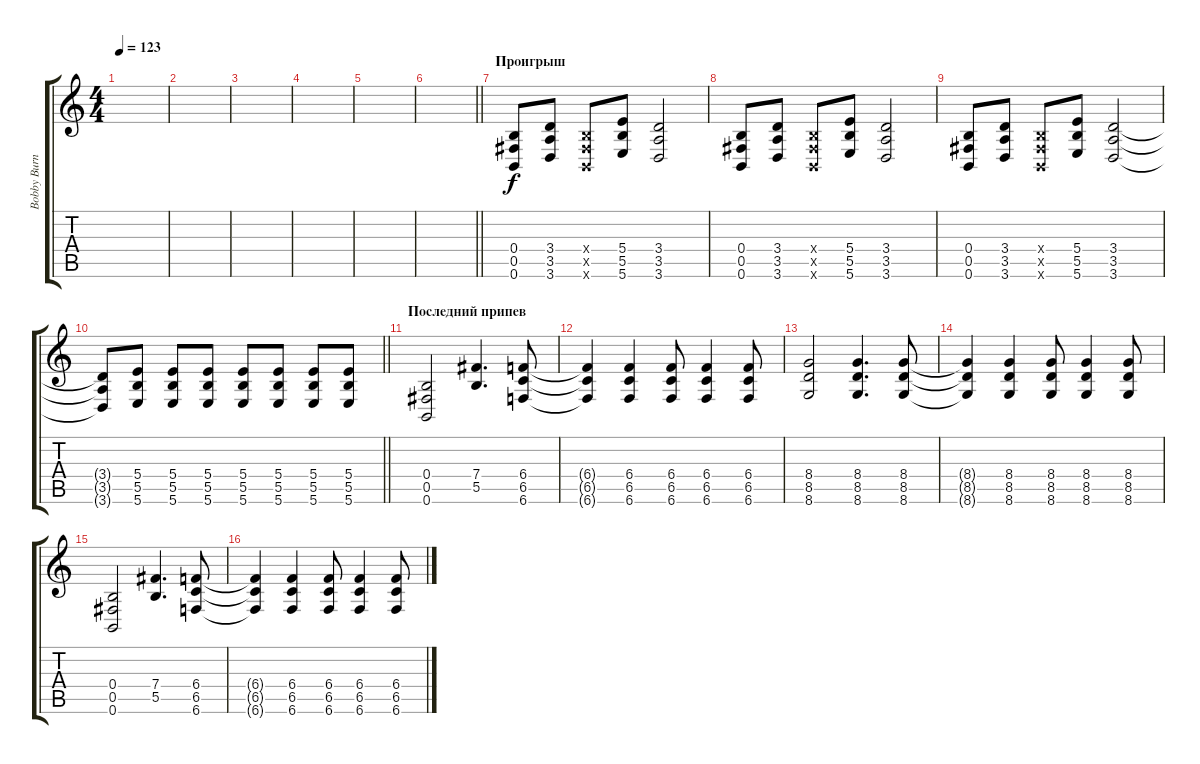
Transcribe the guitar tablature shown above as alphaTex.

\track ("Bobby Burns" "Bobby Burn") {instrument distortionguitar}
\staff {score tabs}
\tuning (Db4 Ab3 E3 B2 Gb2 B1) {hide}
\ts (4 4)
\tempo 123
\clef g2
\ks c
|
|
|
|
|
\barLineRight lightlight
|
\section ("" "Проигрыш")
(0.4 0.5 0.6).8 (3.4 3.5 3.6).8 (0.4{x} 0.5{x} 0.6{x}).8 (5.4 5.5 5.6).8 (3.4 3.5 3.6).2 |
(0.4 0.5 0.6).8 (3.4 3.5 3.6).8 (0.4{x} 0.5{x} 0.6{x}).8 (5.4 5.5 5.6).8 (3.4 3.5 3.6).2 |
(0.4 0.5 0.6).8 (3.4 3.5 3.6).8 (0.4{x} 0.5{x} 0.6{x}).8 (5.4 5.5 5.6).8 (3.4 3.5 3.6).2 |
\barLineRight lightlight
(3.4{t} 3.5{t} 3.6{t}).8 (5.4 5.5 5.6).8 (5.4 5.5 5.6).8 (5.4 5.5 5.6).8 (5.4 5.5 5.6).8 (5.4 5.5 5.6).8 (5.4 5.5 5.6).8 (5.4 5.5 5.6).8 |
\section ("" "Последний припев")
(0.4 0.5 0.6).2 (7.4 5.5).4{d} (6.4 6.5 6.6).8 |
(6.4{t} 6.5{t} 6.6{t}).4 (6.4 6.5 6.6).4 (6.4 6.5 6.6).8 (6.4 6.5 6.6).4 (6.4 6.5 6.6).8 |
(8.4 8.5 8.6).2 (8.4 8.5 8.6).4{d} (8.4 8.5 8.6).8 |
(8.4{t} 8.5{t} 8.6{t}).4 (8.4 8.5 8.6).4 (8.4 8.5 8.6).8 (8.4 8.5 8.6).4 (8.4 8.5 8.6).8 |
(0.4 0.5 0.6).2 (7.4 5.5).4{d} (6.4 6.5 6.6).8 |
(6.4{t} 6.5{t} 6.6{t}).4 (6.4 6.5 6.6).4 (6.4 6.5 6.6).8 (6.4 6.5 6.6).4 (6.4 6.5 6.6).8
